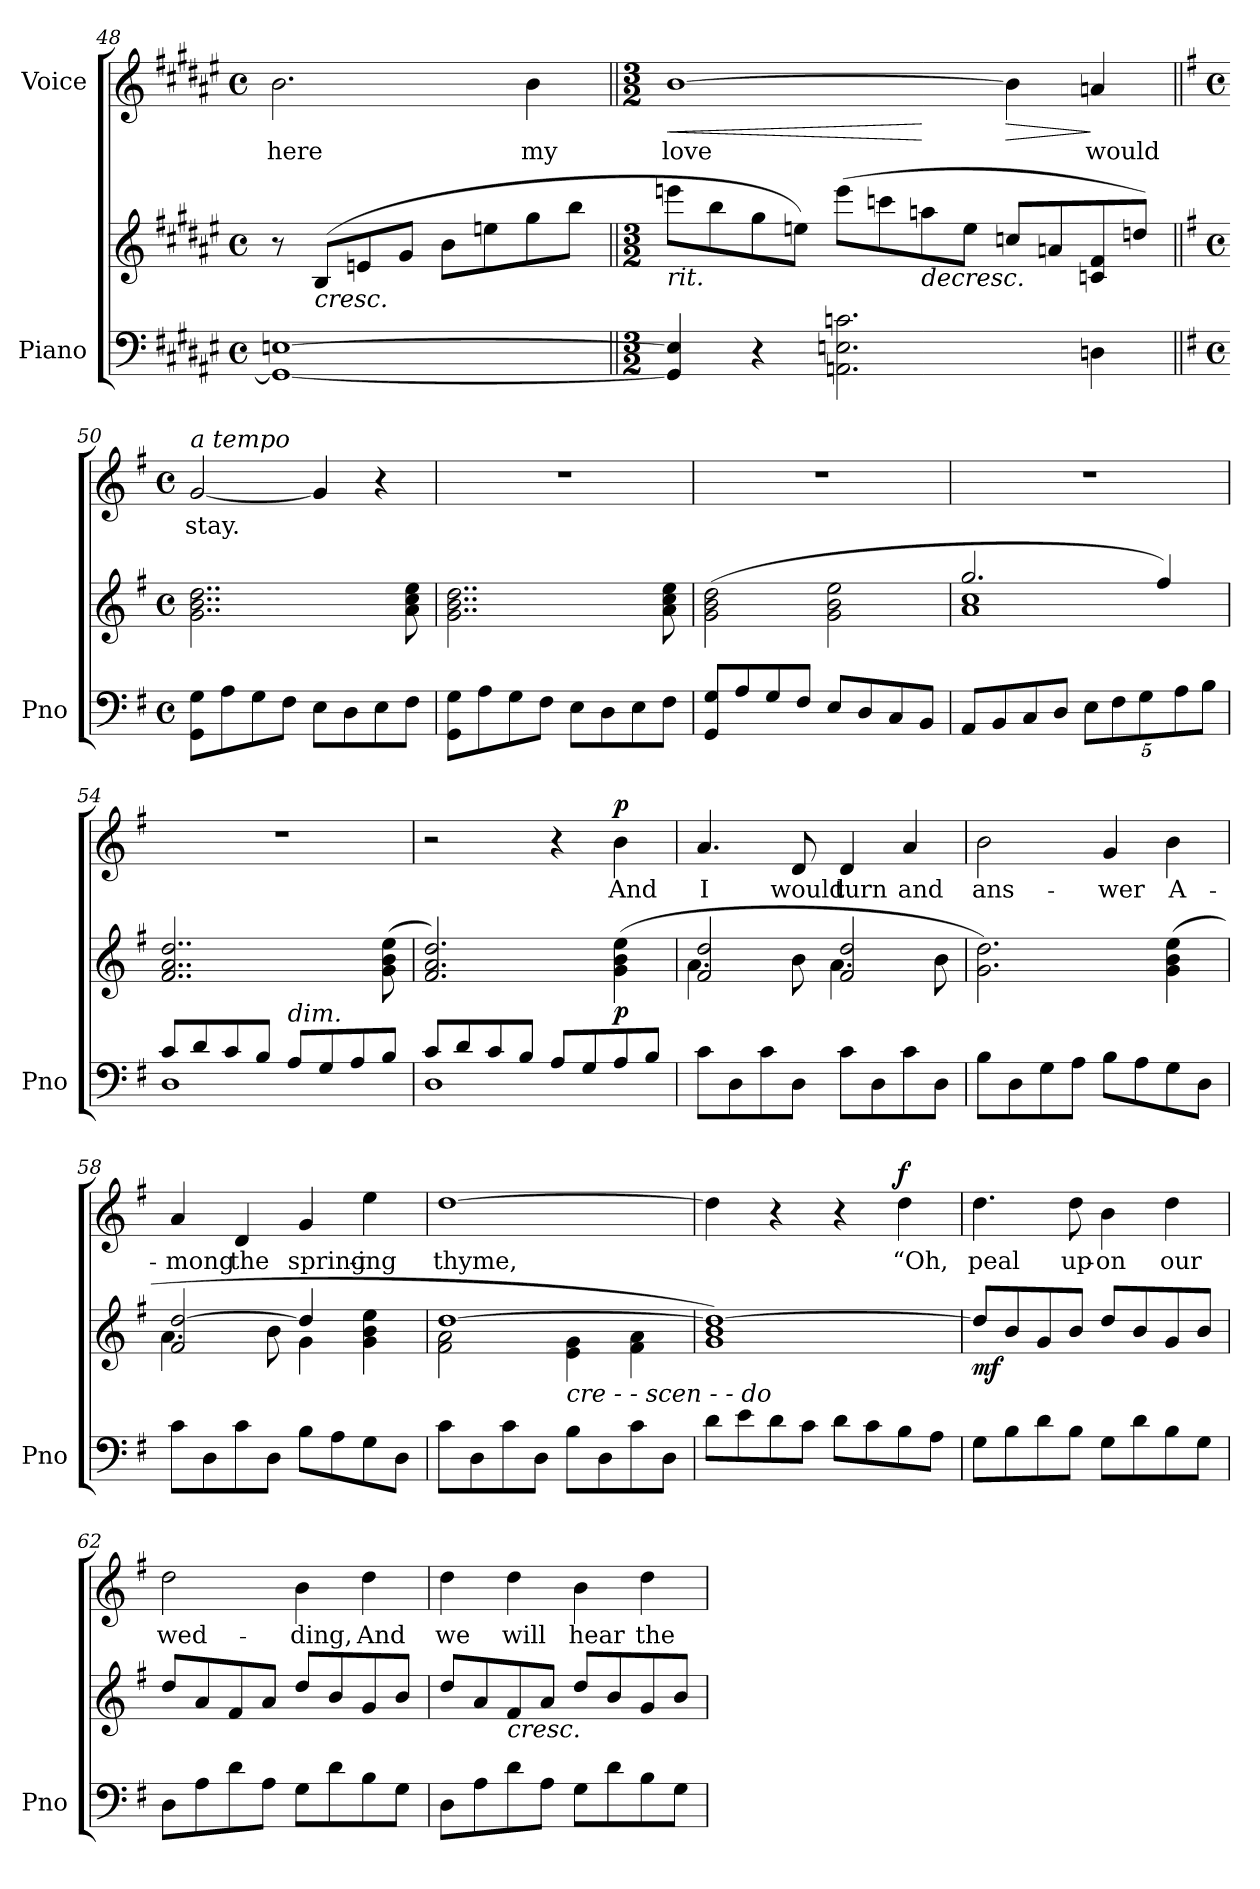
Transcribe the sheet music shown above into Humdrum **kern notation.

**kern	**kern	**dynam	**kern	**text	**dynam
*part2	*part2	*part2	*part1	*part1	*part1
*staff3	*staff2	*staff2/3	*staff1	*staff1	*staff1
*I"Piano	*	*	*I"Voice	*	*
*I'Pno	*	*	*	*	*
*clefF4	*clefG2	*	*clefG2	*	*
*k[f#c#g#d#a#e#]	*k[f#c#g#d#a#e#]	*	*k[f#c#g#d#a#e#]	*	*
*M4/4	*M4/4	*	*M4/4	*	*
*met(c)	*met(c)	*	*met(c)	*	*
*MM116	*MM116	*	*MM116	*	*
=48	=48	=48	=48	=48	=48
!	!	!	!	!LO:LY:b	!
1GG#_ [1En	8r	.	2.b\	here	.
!	!	!LO:HP:b	!	!	!
.	(>8B/L	<	.	.	.
.	8en/	.	.	.	.
.	8g#/J	.	.	.	.
.	8b\L	.	.	.	.
.	8een\	.	.	.	.
!	!	!	!	!LO:LY:b	!
.	8gg#\	.	4b\	my	.
.	8bb\J	.	.	.	.
=49||	=49||	=49||	=49||	=49||	=49||
*M3/2	*M3/2	*	*M3/2	*	*
*	*	*	*MM112	*	*
!	!	!	!LO:TX:a:i:t=rit.	!	!
!	!LO:TX:b:i:t=rit.	!	!	!	!
!	!	!	!	!LO:LY:b	!LO:HP:b
*	*	*	*^	*	*
4GG#/] 4E/]	8eeen\L	.	[1b	2reyy	love	<
.	8bb\	.	.	.	.	.
4r	8gg#\	.	.	.	.	.
.	8een\J)	.	.	.	.	.
2.AAn\ 2.En\ 2.cn\	(>8eee\L	.	.	4reyy	.	.
.	8cccn\	.	.	.	.	.
!	!	!LO:HP:b	!	!	!	!
.	8aan\	>	.	4reyy	.	[
.	8ee\J	.	.	.	.	.
!	!	!	!	!	!	!LO:HP:b
.	8ccn/L	.	4b\]	2reyy	.	>
.	8an/	.	.	.	.	.
!	!	!	!	!	!LO:LY:b	!
4Dn\	8cn/ 8f#/	.	4an/	.	would	]
.	8ddn/J)	[	.	.	.	.
!!LO:LB:g=z	!!
=50||	=50||	=50||	=50||	=50||	=50||	=50||
*k[f#]	*k[f#]	*	*k[f#]	*	*	*
*M4/4	*M4/4	*	*M4/4	*	*	*
*met(c)	*met(c)	*	*met(c)	*	*	*
!	!	!	!LO:TX:a:i:t=a tempo	!	!	!
!	!	!LO:DY:b	!	!	!LO:LY:b	!
!	!	!LO:DY:n=1:b	!	!	!	!
8GG\ 8G\L	2..g\ 2..b\ 2..dd\	f other-dynamics	[2g/	8ryy	stay.	.
*	*	*	*MM120	*	*	*
8A\	.	.	.	2..ryy	.	.
8G\	.	.	.	.	.	.
8F#\J	.	.	.	.	.	.
8E\L	.	.	4g/]	.	.	.
8D\	.	.	.	.	.	.
8E\	.	.	4r	.	.	.
8F#\J	8a\ 8cc\ 8ee\	.	.	.	.	.
*	*	*	*v	*v	*	*
=51	=51	=51	=51	=51	=51
8GG\ 8G\L	2..g\ 2..b\ 2..dd\	.	1r	.	.
8A\	.	.	.	.	.
8G\	.	.	.	.	.
8F#\J	.	.	.	.	.
8E\L	.	.	.	.	.
8D\	.	.	.	.	.
8E\	.	.	.	.	.
8F#\J	8a\ 8cc\ 8ee\	.	.	.	.
=52	=52	=52	=52	=52	=52
8GG/ 8G/L	(>2g\ 2b\ 2dd\	.	1r	.	.
8A/	.	.	.	.	.
8G/	.	.	.	.	.
8F#/J	.	.	.	.	.
8E/L	2g\ 2b\ 2ee\	.	.	.	.
8D/	.	.	.	.	.
8C/	.	.	.	.	.
8BB/J	.	.	.	.	.
=53	=53	=53	=53	=53	=53
*	*^	*	*	*	*
8AA/L	2.gg/	1a 1cc	.	1r	.	.
8BB/	.	.	]	.	.	.
8C/	.	.	.	.	.	.
8D/J	.	.	.	.	.	.
*Xbrackettup	*	*	*	*	*	*
10E\L	.	.	.	.	.	.
10F#\	.	.	.	.	.	.
10G\	.	.	.	.	.	.
.	4ff#/)	.	.	.	.	.
10A\	.	.	.	.	.	.
10B\J	.	.	.	.	.	.
*	*v	*v	*	*	*	*
!!LO:LB:g=z
=54	=54	=54	=54	=54	=54
*^	*	*	*	*	*
8c/L	1D	2..f#/ 2..a/ 2..dd/	.	1r	.	.
8d/	.	.	.	.	.	.
8c/	.	.	.	.	.	.
8B/J	.	.	.	.	.	.
!LO:TX:a:i:t=dim.	!	!	!	!	!	!
8A/L	.	.	.	.	.	.
8G/	.	.	.	.	.	.
8A/	.	.	.	.	.	.
8B/J	.	(>8g\ 8b\ 8ee\	.	.	.	.
=55	=55	=55	=55	=55	=55	=55
8c/L	1D	2.f#/ 2.a/ 2.dd/)	.	2r	.	.
8d/	.	.	.	.	.	.
8c/	.	.	.	.	.	.
8B/J	.	.	.	.	.	.
8A/L	.	.	.	4r	.	.
8G/	.	.	.	.	.	.
!	!	!	!LO:DY:b	!	!LO:LY:b	!LO:DY:a
8A/	.	(>4g\ 4b\ 4ee\	p	4b\	And	p
8B/J	.	.	.	.	.	.
*v	*v	*	*	*	*	*
=56	=56	=56	=56	=56	=56
*	*^	*	*	*	*
!	!	!	!	!	!LO:LY:b	!
8c\L	2f#/ 2dd/	4.a\	.	4.a/	I	.
8D\	.	.	.	.	.	.
8c\	.	.	.	.	.	.
!	!	!	!	!	!LO:LY:b	!
8D\J	.	8b\	.	8d/	would	.
!	!	!	!	!	!LO:LY:b	!
8c\L	2f#/ 2dd/	4.a\	.	4d/	turn	.
8D\	.	.	.	.	.	.
!	!	!	!	!	!LO:LY:b	!
8c\	.	.	.	4a/	and	.
8D\J	.	8b\	.	.	.	.
=57	=57	=57	=57	=57	=57	=57
!	!	!	!	!	!LO:LY:b	!
*	*v	*v	*	*	*	*
8B\L	2.g\ 2.dd\)	.	2b\	ans-	.
8D\	.	.	.	.	.
8G\	.	.	.	.	.
8A\J	.	.	.	.	.
!	!	!	!	!LO:LY:b	!
8B\L	.	.	4g/	-wer	.
8A\	.	.	.	.	.
!	!	!	!	!LO:LY:b	!
8G\	(>4g\ 4b\ 4ee\	.	4b\	A-	.
8D\J	.	.	.	.	.
!!LO:PB:g=z
=58	=58	=58	=58	=58	=58
*	*^	*	*	*	*
!	!	!	!	!	!LO:LY:b	!
8c\L	2f#/ [2dd/	4.a\	.	4a/	-mong	.
8D\	.	.	.	.	.	.
!	!	!	!	!	!LO:LY:b	!
8c\	.	.	.	4d/	the	.
8D\J	.	8b\	.	.	.	.
!	!	!	!	!	!LO:LY:b	!
8B\L	4dd/]	4g\	.	4g/	spring-	.
8A\	.	.	.	.	.	.
!	!	!	!	!	!LO:LY:b	!
8G\	4g\ 4b\ 4ee\	4ryy	.	4ee\	-ing	.
8D\J	.	.	.	.	.	.
=59	=59	=59	=59	=59	=59	=59
!	!	!	!	!	!LO:LY:b	!
8c\L	[1dd	2f#\ 2a\	.	[1dd	thyme,	.
8D\	.	.	.	.	.	.
8c\	.	.	.	.	.	.
8D\J	.	.	.	.	.	.
!	!	!LO:TX:b:i:t=cre     -         -      scen      -         -      do	!	!	!	!
8B\L	.	4e\ 4g\	.	.	.	.
8D\	.	.	.	.	.	.
8c\	.	4f#\ 4a\	.	.	.	.
8D\J	.	.	.	.	.	.
*	*v	*v	*	*	*	*
=60	=60	=60	=60	=60	=60
8d\L	1g 1b 1dd_)	.	4dd\]	.	.
8e\	.	.	.	.	.
8d\	.	.	4r	.	.
8c\J	.	.	.	.	.
8d\L	.	.	4r	.	.
8c\	.	.	.	.	.
!	!	!	!	!LO:LY:b	!LO:DY:a
8B\	.	.	4dd\	“Oh,	f
8A\J	.	.	.	.	.
=61	=61	=61	=61	=61	=61
!	!	!LO:DY:b	!	!LO:LY:b	!
8G\L	8dd/L]	mf	4.dd\	peal	.
8B\	8b/	.	.	.	.
8d\	8g/	.	.	.	.
!	!	!	!	!LO:LY:b	!
8B\J	8b/J	.	8dd\	up-	.
!	!	!	!	!LO:LY:b	!
8G\L	8dd/L	.	4b\	-on	.
8d\	8b/	.	.	.	.
!	!	!	!	!LO:LY:b	!
8B\	8g/	.	4dd\	our	.
8G\J	8b/J	.	.	.	.
!!LO:LB:g=z
=62	=62	=62	=62	=62	=62
!	!	!	!	!LO:LY:b	!
8D\L	8dd/L	.	2dd\	wed-	.
8A\	8a/	.	.	.	.
8d\	8f#/	.	.	.	.
8A\J	8a/J	.	.	.	.
!	!	!	!	!LO:LY:b	!
8G\L	8dd/L	.	4b\	-ding,	.
8d\	8b/	.	.	.	.
!	!	!	!	!LO:LY:b	!
8B\	8g/	.	4dd\	And	.
8G\J	8b/J	.	.	.	.
=63	=63	=63	=63	=63	=63
!	!	!	!	!LO:LY:b	!
8D\L	8dd/L	.	4dd\	we	.
8A\	8a/	.	.	.	.
!	!LO:TX:b:i:t=cresc.	!	!	!	!
!	!	!	!	!LO:LY:b	!
8d\	8f#/	.	4dd\	will	.
8A\J	8a/J	.	.	.	.
!	!	!	!	!LO:LY:b	!
8G\L	8dd/L	.	4b\	hear	.
8d\	8b/	.	.	.	.
!	!	!	!	!LO:LY:b	!
8B\	8g/	.	4dd\	the	.
8G\J	8b/J	.	.	.	.
=	=	=	=	=	=
*-	*-	*-	*-	*-	*-
